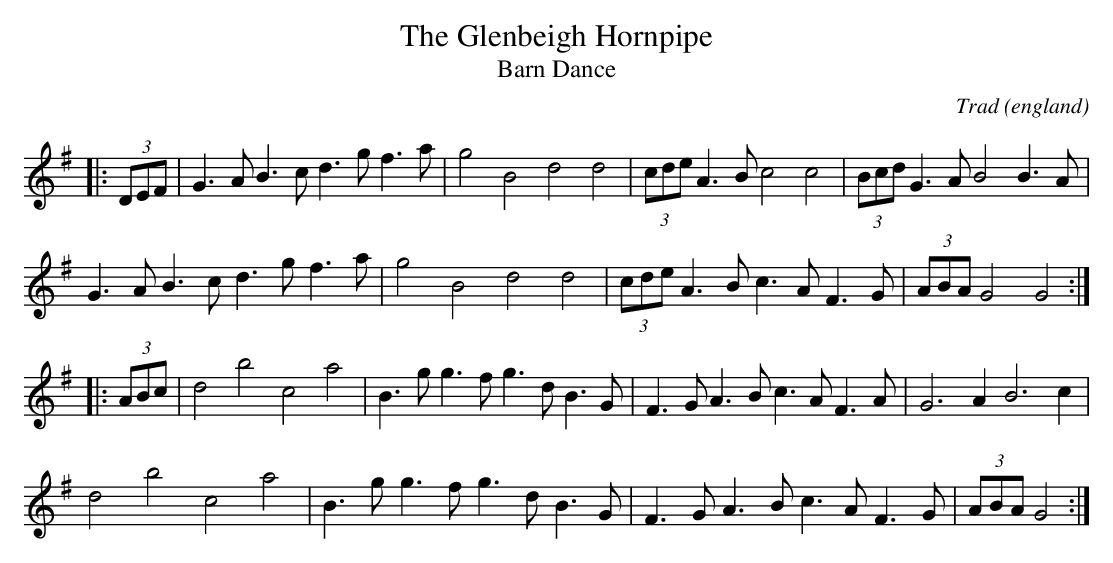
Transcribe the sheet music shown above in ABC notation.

X:1
T:Glenbeigh Hornpipe, The
T:Barn Dance
O:england
C:Trad
M:Cl
K:G
|:(3DEF | G3AB3c d3gf3a | g4 B4 d4 d4 | (3cde A3B c4c4| (3Bcd G3A B4 B3A |
G3AB3c d3gf3a | g4B4d4d4| (3cde A3B c3AF3G | (3ABA G4G4:|
|: (3ABc | d4b4c4a4 | B3gg3f g3dB3G | F3GA3B c3AF3A | G6 A2 B6 c2 |
d4b4c4a4 | B3gg3f g3dB3G | F3GA3B c3AF3G | (3ABA G4:|
M:6/8
